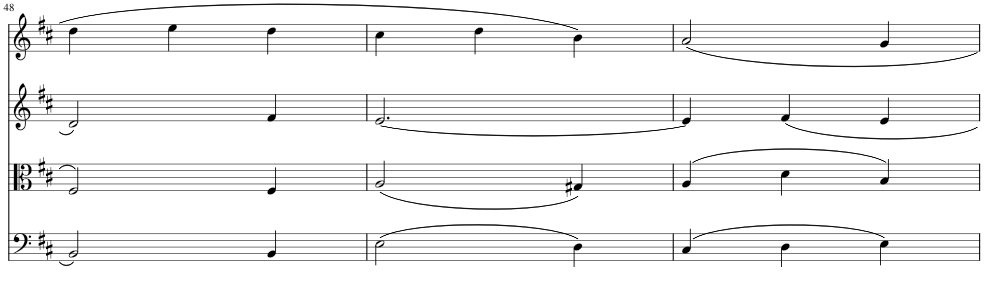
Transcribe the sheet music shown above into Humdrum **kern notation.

**kern	**kern	**kern	**kern
*part4	*part3	*part2	*part1
*staff4	*staff3	*staff2	*staff1
*I"Piano	*I"Piano	*I"Piano	*I"Piano
*I'Pno	*I'Pno	*I'Pno	*I'Pno
!!LO:PB:g=z
*clefF4	*clefC3	*clefG2	*clefG2
*k[f#c#]	*k[f#c#]	*k[f#c#]	*k[f#c#]
*M3/4	*M3/4	*M3/4	*M3/4
=48	=48	=48	=48
2BB/	2F#/	2d/	4dd\
.	.	.	4ee\
4BB/	4F#/	4f#/	4dd\
=49	=49	=49	=49
(2E\	(2A/	[2.e/	4cc#\
.	.	.	4dd\
4D\)	4G#X/)	.	4b\
=50	=50	=50	=50
(4C#/	(4A/	4e/]	2a/
4D\	4d\	4f#/	.
4E\)	4B/)	4e/	4g/
=	=	=	=
*-	*-	*-	*-
